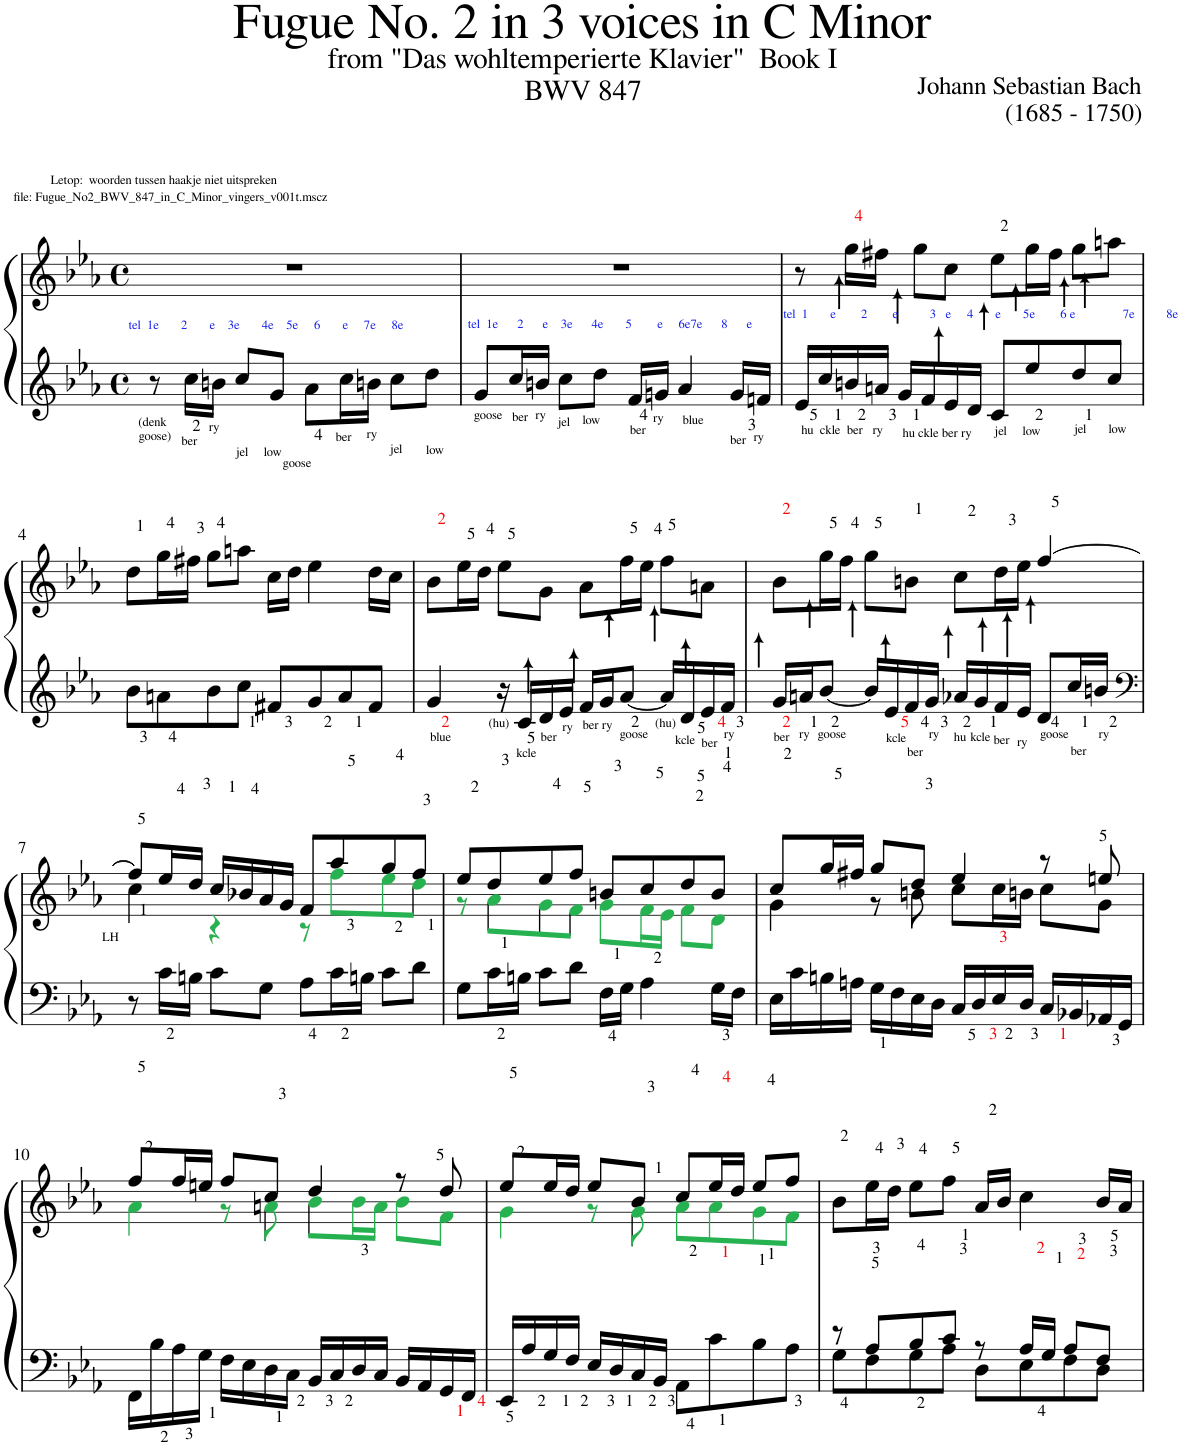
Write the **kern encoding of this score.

**kern	**kern
*part1	*part1
*staff2	*staff1
*I"Piano	*
*I'Pno.	*
*clefG2	*clefG2
*k[b-e-a-]	*k[b-e-a-]
*M4/4	*M4/4
*met(c)	*met(c)
=1	=1
!	!LO:TX:a:t=file&colon; Fugue_No2_BWV_847_in_C_Minor_vingers_v001t.mscz
!	!LO:TX:a:t=Letop&colon;  woorden tussen haakje niet uitspreken
!LO:TX:b:t=(denk	!
!LO:TX:b:t=goose)	!
!LO:TX:a:color=#111CEB:t=tel  1e       2       e    3e       4e    5e     6       e     7e     8e	!
8r	1r
!LO:TX:b:t=ber	!
16cc\LL	.
!LO:TX:b:t=ry	!
16bn\JJ	.
!LO:TX:b:t=jel	!
8cc/L	.
!LO:TX:b:t=low	!
8g/J	.
!LO:TX:b:t=goose	!
8a-\L	.
!LO:TX:b:t=ber	!
16cc\L	.
!LO:TX:b:t=ry	!
16bn\JJ	.
!LO:TX:b:t=jel	!
8cc\L	.
!LO:TX:b:t=low	!
8dd\J	.
=2	=2
!LO:TX:b:t=goose	!
!LO:TX:a:color=#111CEB:t=tel  1e      2      e    3e      4e       5        e     6e7e      8      e	!
8g/L	1r
!LO:TX:b:t=ber	!
16cc/L	.
!LO:TX:b:t=ry	!
16bn/JJ	.
!LO:TX:b:t=jel	!
8cc\L	.
!LO:TX:b:t=low	!
8dd\J	.
!LO:TX:b:t=ber	!
16f/LL	.
!LO:TX:b:t=ry	!
16gn/JJ	.
!LO:TX:b:t=blue	!
4a-/	.
!LO:TX:b:t=ber	!
16g/LL	.
!LO:TX:b:t=ry	!
16fn/JJ	.
=3	=3
!LO:TX:b:t=hu  ckle  ber   ry	!
!LO:TX:a:color=#111CEB:t=tel  1       e        2        e          3   e     4       e       5e        6 e               7e          8e	!
16e-/LL	8r
16cc/	.
16bn/	16gg\LL
16an/JJ	16ff#X\JJ
!LO:TX:b:t=hu ckle ber ry	!
16g/LL	8gg\L
16f/	.
16e-/	8cc\J
16d/JJ	.
!LO:TX:b:t=jel     low	!
8c/L	8ee-\L
8ee-/	16gg\L
.	16ff#\JJ
!LO:TX:b:t=jel       low	!
8dd/	8gg\L
8cc/J	8aan\J
!!LO:LB:g=z
=4	=4
8b-\L	8dd\L
8an\	16gg\L
.	16ff#X\JJ
8b-\	8gg\L
8cc\J	8aan\J
8f#X/L	16cc\LL
.	16dd\JJ
8g/	4ee-\
8a/	.
8f#/J	16dd\LL
.	16cc\JJ
=5	=5
!LO:TX:b:t=blue	!
4g/	8b-\L
.	16ee-\L
.	16dd\JJ
!LO:TX:b:t=(hu)	!
16r	8ee-\L
!LO:TX:b:t=kcle	!
16c/LL	.
!LO:TX:b:t=ber	!
16d/	8g\J
!LO:TX:b:t=ry	!
16e-/JJ	.
!LO:TX:b:t=ber ry	!
16f/LL	8a-\L
16g/J	.
!LO:TX:b:t=goose	!
[8a-/J	16ff\L
.	16ee-\JJ
!LO:TX:b:t=(hu)	!
16a-/LL]	8ff\L
!LO:TX:b:t=kcle	!
16d/	.
!LO:TX:b:t=ber	!
16e-/	8an\J
!LO:TX:b:t=ry	!
16f/JJ	.
=6	=6
!LO:TX:b:t=ber	!
16g/LL	8b-\L
!LO:TX:b:t=ry	!
16an/J	.
!LO:TX:b:t=goose	!
[8b-/J	16gg\L
.	16ff\JJ
16b-/LL]	8gg\L
!LO:TX:b:t=kcle	!
16e-/	.
!LO:TX:b:t=ber	!
16f/	8bn\J
!LO:TX:b:t=ry	!
16g/JJ	.
!LO:TX:b:t=hu	!
16a-X/LL	8cc\L
!LO:TX:b:t=kcle	!
16g/	.
!LO:TX:b:t=ber	!
16f/	16dd\L
!LO:TX:b:t=ry	!
16e-/JJ	16ee-\JJ
!LO:TX:b:t=goose	!
8d/L	[4ff/
!LO:TX:b:t=ber	!
16cc/L	.
!LO:TX:b:t=ry	!
16bn/JJ	.
!!LO:LB:g=z
=7	=7
*clefF4	*
*	*^
!	!LO:TX:b:t=LH	!
8r	8ff/L]	4cc<\
16c\LL	16ee-/L	.
16Bn\JJ	16dd/JJ	.
8c\L	16cc/LL	4r
.	16b-X/	.
8G\J	16a-/	.
.	16g/JJ	.
8A-\L	8f/L	8r
16c\L	8aa-/	8ffi\L
16Bn\JJ	.	.
8c\L	8gg/	8ee-i\
8d\J	8ff/J	8ddi\J
=8	=8	=8
8G\L	8ee-/L	8r
16c\L	8dd/	8a-i\L
16Bn\JJ	.	.
8c\L	8ee-/	8gi\
8d\J	8ff/J	8fi\J
16F\LL	8bn/L	8gi\L
16G\JJ	.	.
4A-\	8cc/	16fi\L
.	.	16e-i\JJ
.	8dd/	8fi\L
16G\LL	8b/J	8di\J
16F\JJ	.	.
=9	=9	=9
16E-\LL	8cc/L	4g\
16c\	.	.
16Bn\	16gg/L	.
16An\JJ	16ff#X/JJ	.
16G\LL	8gg/L	8r
16F\	.	.
16E-\	8dd/J	8bn\
16D\JJ	.	.
16C/LL	4ee-/	8cc\L
16D/	.	.
16E-/	.	16cc\L
16D/JJ	.	16bn\JJ
16C/LL	8r	8cc\L
16BB-X/	.	.
16AA-X/	8een/	8g\J
16GG/JJ	.	.
!!LO:LB:g=z	!!
=10	=10	=10
16FF\LL	8ff/L	4a-i\
16B-\	.	.
16A-\	16ff/L	.
16G\JJ	16een/JJ	.
16F\LL	8ff/L	8r
16E-\	.	.
16D\	8cc/J	8ani\
16C\JJ	.	.
16BB-/LL	4dd/	8b-i\L
16C/	.	.
16D/	.	16b-i\L
16C/JJ	.	16ai\JJ
16BB-/LL	8r	8b-i\L
16AA-/	.	.
16GG/	8dd/	8fi\J
16FF/JJ	.	.
=11	=11	=11
16EE-/LL	8ee-/L	4gi\
16A-/	.	.
16G/	16ee-/L	.
16F/JJ	16dd/JJ	.
16E-/LL	8ee-/L	8r
16D/	.	.
16C/	8b-/J	8gi\
16BB-/JJ	.	.
8AA-\L	8cc/L	8a-i\L
8c\	16ee-/L	8a-i\
.	16dd/JJ	.
8B-\	8ee-/L	8g<i\
8A-\J	8ff/J	8fi\J
*	*v	*v
=12	=12
*^	*
8r	8G\L	8b-\L
8A-/L	8F\	16ee-\L
.	.	16dd\JJ
8B-/	8G\	8ee-\L
8c/J	8A-\J	8ff\J
8r	8D\L	16a-/LL
.	.	16b-/JJ
16A-/LL	8E-\	4cc\
16G/JJ	.	.
8A-/L	8F\	.
8F/J	8D\J	16b-/LL
.	.	16a-/JJ
*v	*v	*
=	=
*-	*-
